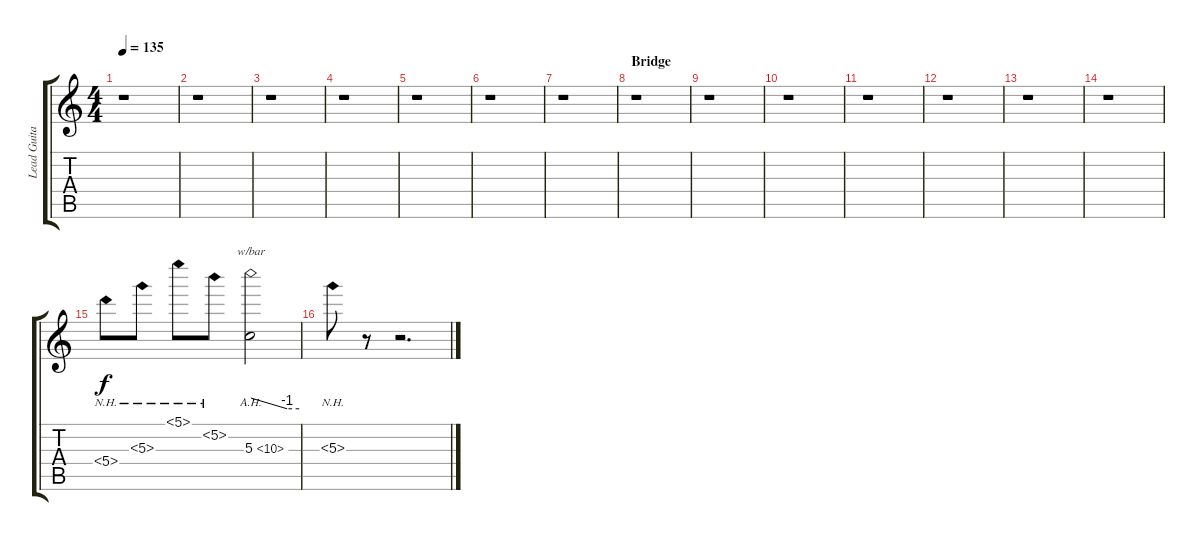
\track ("Lead Guitar" "Lead Guita") {instrument distortionguitar}
\staff {score tabs}
\tuning (E4 B3 G3 D3 A2 E2) {hide}
\ts (4 4)
\tempo 135
\clef g2
\ks c
r.1{dy f} |
r.1 |
r.1 |
r.1 |
r.1 |
r.1 |
r.1 |
\section ("" "Bridge")
r.1 |
r.1 |
r.1 |
r.1 |
r.1 |
r.1 |
r.1 |
5.4{nh}.8 5.3{nh}.8 5.1{nh}.8 5.2{nh}.8 5.3{ah 5}.2{tbe (custom default 0 0 45 -4 60 -4)} |
5.3{nh}.8 r.8 r.2{d}
